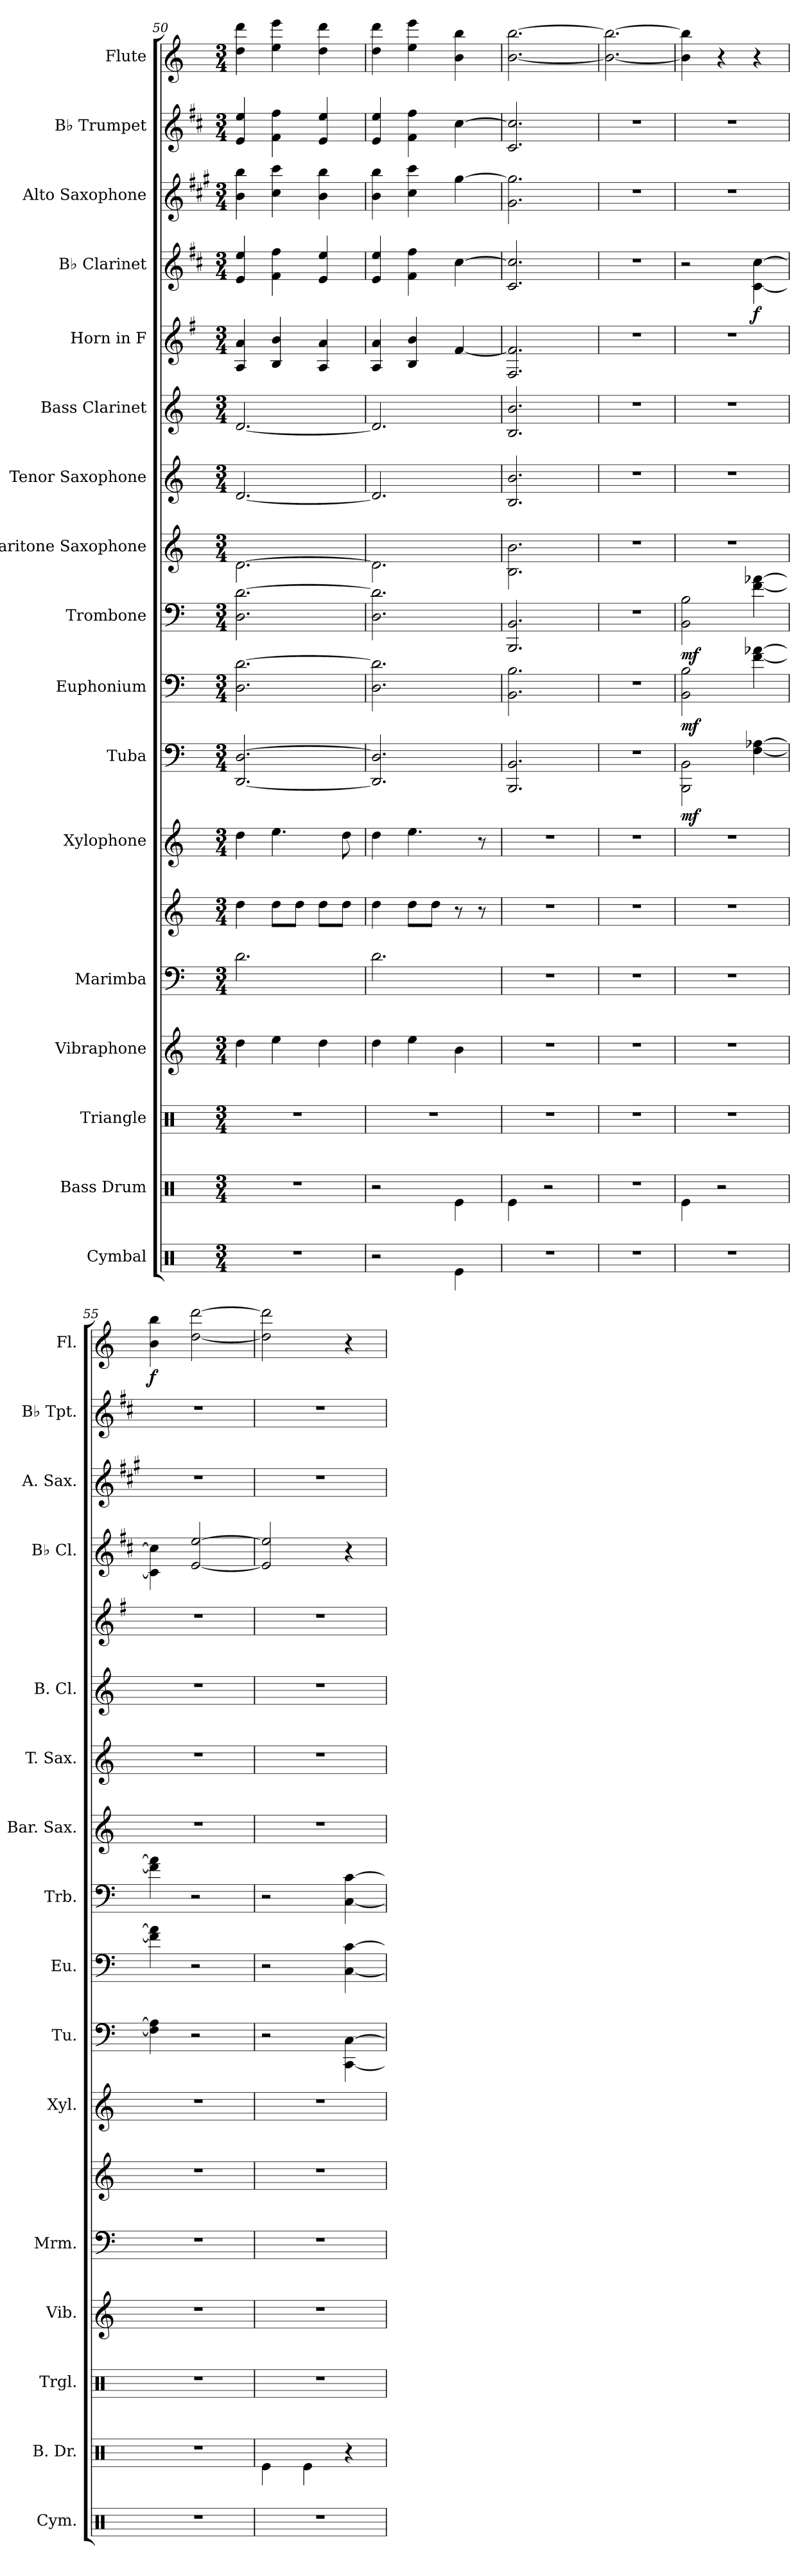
**kern	**kern	**kern	**kern	**kern	**kern	**kern	**kern	**dynam	**kern	**dynam	**kern	**dynam	**kern	**kern	**kern	**kern	**kern	**dynam	**kern	**kern	**kern	**dynam
*part17	*part16	*part15	*part14	*part13	*part13	*part12	*part11	*part11	*part10	*part10	*part9	*part9	*part8	*part7	*part6	*part5	*part4	*part4	*part3	*part2	*part1	*part1
*staff18	*staff17	*staff16	*staff15	*staff14	*staff13	*staff12	*staff11	*staff11	*staff10	*staff10	*staff9	*staff9	*staff8	*staff7	*staff6	*staff5	*staff4	*staff4	*staff3	*staff2	*staff1	*staff1
*I"Cymbal	*I"Bass Drum	*I"Triangle	*I"Vibraphone	*I"Marimba	*	*I"Xylophone	*I"Tuba	*	*I"Euphonium	*	*I"Trombone	*	*I"Baritone Saxophone	*I"Tenor Saxophone	*I"Bass Clarinet	*I"Horn in F	*I"B♭ Clarinet	*	*I"Alto Saxophone	*I"B♭ Trumpet	*I"Flute	*
*I'Cym.	*I'B. Dr.	*I'Trgl.	*I'Vib.	*I'Mrm.	*	*I'Xyl.	*I'Tu.	*	*I'Eu.	*	*I'Trb.	*	*I'Bar. Sax.	*I'T. Sax.	*I'B. Cl.	*	*I'B♭ Cl.	*	*I'A. Sax.	*I'B♭ Tpt.	*I'Fl.	*
*clefX	*clefX	*clefX	*clefG2	*clefF4	*clefG2	*clefG2	*clefF4	*	*clefF4	*	*clefF4	*	*clefG2	*clefG2	*clefG2	*clefG2	*clefG2	*	*clefG2	*clefG2	*clefG2	*
*	*	*	*	*	*	*ITrd-7c-12	*	*	*	*	*	*	*ITrd12c21	*ITrd8c14	*ITrd8c14	*ITrd4c7	*ITrd1c2	*	*ITrd5c9	*ITrd1c2	*	*
*k[]	*k[]	*k[]	*k[]	*k[]	*k[]	*k[]	*k[]	*	*k[]	*	*k[]	*	*k[]	*k[]	*k[]	*k[]	*k[]	*	*k[]	*k[]	*k[]	*
*M3/4	*M3/4	*M3/4	*M3/4	*M3/4	*M3/4	*M3/4	*M3/4	*	*M3/4	*	*M3/4	*	*M3/4	*M3/4	*M3/4	*M3/4	*M3/4	*	*M3/4	*M3/4	*M3/4	*
=50	=50	=50	=50	=50	=50	=50	=50	=50	=50	=50	=50	=50	=50	=50	=50	=50	=50	=50	=50	=50	=50	=50
2.r	2.r	2.r	4dd\	2.d\	4dd\	4ddd\	[2.DD/ [2.D/	.	2.D\ [2.d\	.	2.D\ [2.d\	.	[2.D\	[2.D/	[2.D/	4D/ 4d/	4d/ 4dd/	.	4d\ 4dd\	4d/ 4dd/	4dd\ 4ddd\	.
.	.	.	4ee\	.	8dd\L	4.eee\	.	.	.	.	.	.	.	.	.	4E/ 4e/	4e\ 4ee\	.	4e\ 4ee\	4e\ 4ee\	4ee\ 4eee\	.
.	.	.	.	.	8dd\J	.	.	.	.	.	.	.	.	.	.	.	.	.	.	.	.	.
.	.	.	4dd\	.	8dd\L	.	.	.	.	.	.	.	.	.	.	4D/ 4d/	4d/ 4dd/	.	4d\ 4dd\	4d/ 4dd/	4dd\ 4ddd\	.
.	.	.	.	.	8dd\J	8ddd\	.	.	.	.	.	.	.	.	.	.	.	.	.	.	.	.
=51	=51	=51	=51	=51	=51	=51	=51	=51	=51	=51	=51	=51	=51	=51	=51	=51	=51	=51	=51	=51	=51	=51
2r	2r	2.r	4dd\	2.d\	4dd\	4ddd\	2.DD/] 2.D/]	.	2.D\ 2.d\]	.	2.D\ 2.d\]	.	2.D\]	2.D/]	2.D/]	4D/ 4d/	4d/ 4dd/	.	4d\ 4dd\	4d/ 4dd/	4dd\ 4ddd\	.
.	.	.	4ee\	.	8dd\L	4.eee\	.	.	.	.	.	.	.	.	.	4E/ 4e/	4e\ 4ee\	.	4e\ 4ee\	4e\ 4ee\	4ee\ 4eee\	.
.	.	.	.	.	8dd\J	.	.	.	.	.	.	.	.	.	.	.	.	.	.	.	.	.
4Re\	4Re\	.	4b\	.	8r	.	.	.	.	.	.	.	.	.	.	[4B/	[4b\	.	[4b\	[4b\	4b\ 4bb\	.
.	.	.	.	.	8r	8r	.	.	.	.	.	.	.	.	.	.	.	.	.	.	.	.
=52	=52	=52	=52	=52	=52	=52	=52	=52	=52	=52	=52	=52	=52	=52	=52	=52	=52	=52	=52	=52	=52	=52
2.r	4Re\	2.r	2.r	2.r	2.r	2.r	2.BBB/ 2.BB/	.	2.BB\ 2.B\	.	2.BBB/ 2.BB/	.	2.BB\ 2.B\	2.BB/ 2.B/	2.BB/ 2.B/	2.BB/ 2.B/]	2.B/ 2.b/]	.	2.B\ 2.b\]	2.B/ 2.b/]	[2.b\ [2.bb\	.
.	2r	.	.	.	.	.	.	.	.	.	.	.	.	.	.	.	.	.	.	.	.	.
=53	=53	=53	=53	=53	=53	=53	=53	=53	=53	=53	=53	=53	=53	=53	=53	=53	=53	=53	=53	=53	=53	=53
2.r	2.r	2.r	2.r	2.r	2.r	2.r	2.r	.	2.r	.	2.r	.	2.r	2.r	2.r	2.r	2.r	.	2.r	2.r	2.b\_ 2.bb\_	.
=54	=54	=54	=54	=54	=54	=54	=54	=54	=54	=54	=54	=54	=54	=54	=54	=54	=54	=54	=54	=54	=54	=54
!	!	!	!	!	!	!	!	!LO:DY:b	!	!LO:DY:b	!	!LO:DY:b	!	!	!	!	!	!	!	!	!	!
2.r	4Re\	2.r	2.r	2.r	2.r	2.r	2BBB\ 2BB\	mf	2BB\ 2B\	mf	2BB\ 2B\	mf	2.r	2.r	2.r	2.r	2r	.	2.r	2.r	4b\] 4bb\]	.
.	2r	.	.	.	.	.	.	.	.	.	.	.	.	.	.	.	.	.	.	.	4r	.
!	!	!	!	!	!	!	!	!	!	!	!	!	!	!	!	!	!	!LO:DY:b	!	!	!	!
.	.	.	.	.	.	.	[4F\ [4A-X\	.	[4f\ [4a-X\	.	[4f\ [4a-X\	.	.	.	.	.	[4B\ [4b\	f	.	.	4r	.
=55	=55	=55	=55	=55	=55	=55	=55	=55	=55	=55	=55	=55	=55	=55	=55	=55	=55	=55	=55	=55	=55	=55
!	!	!	!	!	!	!	!	!	!	!	!	!	!	!	!	!	!	!	!	!	!	!LO:DY:b
2.r	2.r	2.r	2.r	2.r	2.r	2.r	4F\] 4A-\]	.	4f\] 4a-\]	.	4f\] 4a-\]	.	2.r	2.r	2.r	2.r	4B\] 4b\]	.	2.r	2.r	4b\ 4bb\	f
.	.	.	.	.	.	.	2r	.	2r	.	2r	.	.	.	.	.	[2d/ [2dd/	.	.	.	[2dd\ [2ddd\	.
=56	=56	=56	=56	=56	=56	=56	=56	=56	=56	=56	=56	=56	=56	=56	=56	=56	=56	=56	=56	=56	=56	=56
2.r	4Re\	2.r	2.r	2.r	2.r	2.r	2r	.	2r	.	2r	.	2.r	2.r	2.r	2.r	2d/] 2dd/]	.	2.r	2.r	2dd\] 2ddd\]	.
.	4Re\	.	.	.	.	.	.	.	.	.	.	.	.	.	.	.	.	.	.	.	.	.
.	4r	.	.	.	.	.	[4CC\ [4C\	.	[4C\ [4c\	.	[4C\ [4c\	.	.	.	.	.	4r	.	.	.	4r	.
=	=	=	=	=	=	=	=	=	=	=	=	=	=	=	=	=	=	=	=	=	=	=
*-	*-	*-	*-	*-	*-	*-	*-	*-	*-	*-	*-	*-	*-	*-	*-	*-	*-	*-	*-	*-	*-	*-
